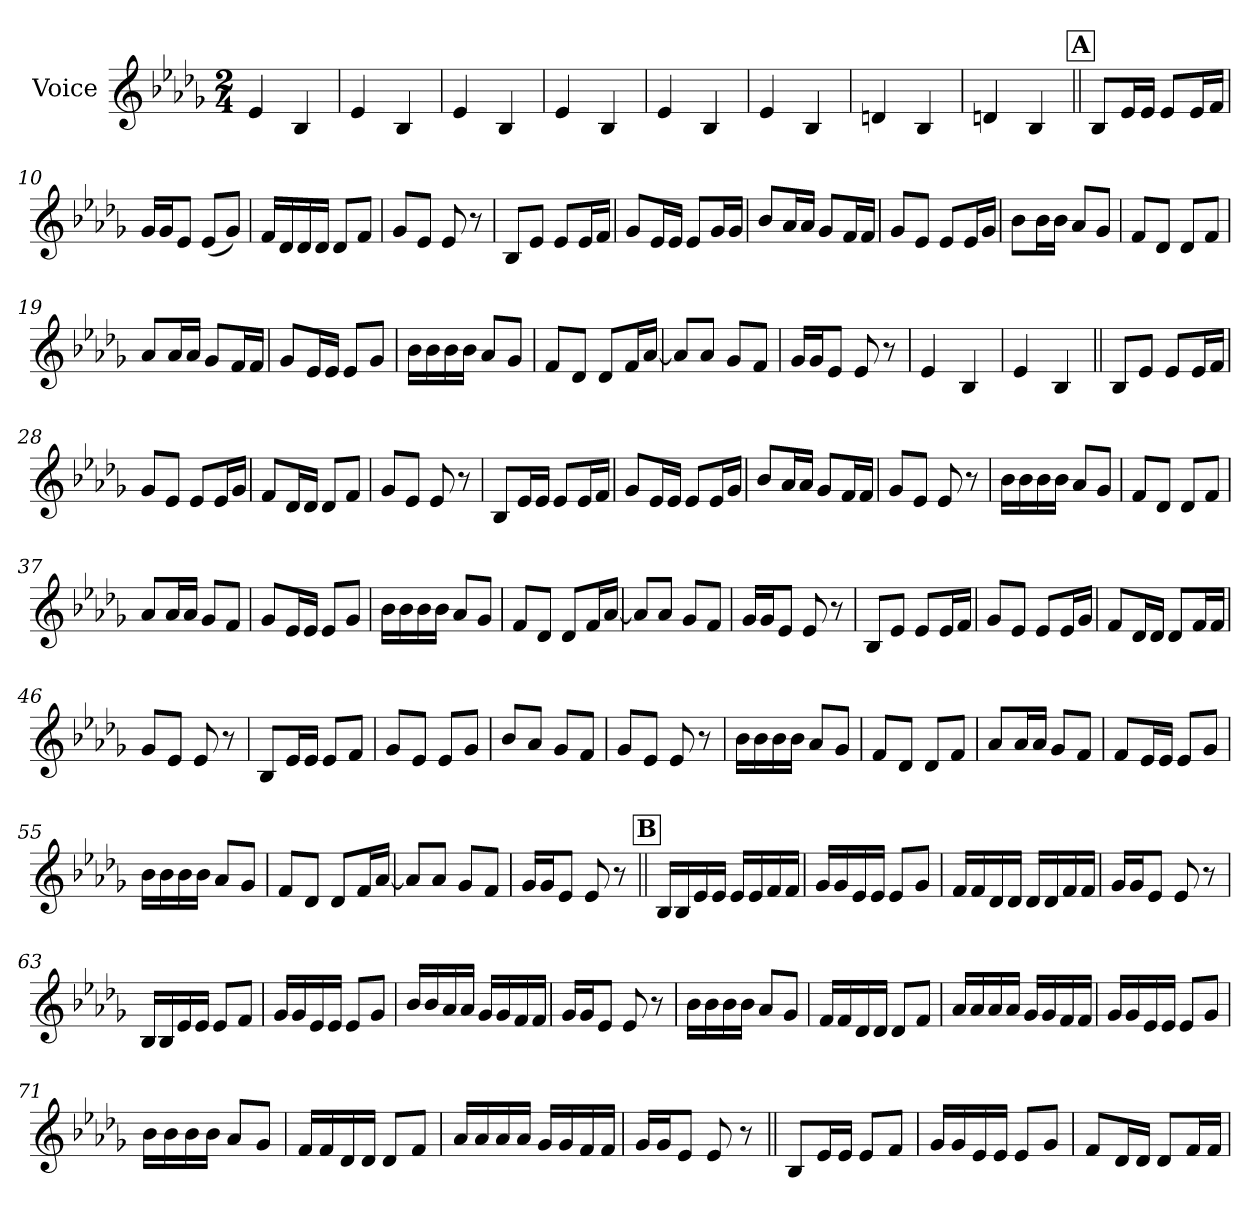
**kern
*part1
*staff1
*I"Voice
*I'Vc.
*clefG2
*k[b-e-a-d-g-]
*M2/4
*MM130
=1
4e-!
4B-!
=2
4e-!
4B-!
=3
4e-!
4B-!
=4
4e-!
4B-!
=5
4e-!
4B-!
=6
4e-!
4B-!
=7
4dn!
4B-!
=8
4dn!
4B-!
!!LO:REH:place=s1:a:B:fs=14:t=A
=9||
8B-L
16e-L
16e-JJ
8e-L
16e-L
16fJJ
=10
16g-LL
16g-J
8e-J
(<8e-L
8g-J)
=11
16fLL
16d-
16d-
16d-JJ
8d-L
8fJ
=12
8g-L
8e-J
8e-
8r
=13
8B-L
8e-J
8e-L
16e-L
16fJJ
=14
8g-L
16e-L
16e-JJ
8e-L
16g-L
16g-JJ
=15
8b-L
16a-L
16a-JJ
8g-L
16fL
16fJJ
=16
8g-L
8e-J
8e-L
16e-L
16g-JJ
=17
8b-L
16b-L
16b-JJ
8a-L
8g-J
=18
8fL
8d-J
8d-L
8fJ
=19
8a-L
16a-L
16a-JJ
8g-L
16fL
16fJJ
=20
8g-L
16e-L
16e-JJ
8e-L
8g-J
=21
16b-LL
16b-
16b-
16b-JJ
8a-L
8g-J
=22
8fL
8d-J
8d-L
16fL
[16a-JJ
=23
8a-L]
8a-J
8g-L
8fJ
=24
16g-LL
16g-J
8e-J
8e-
8r
=25
4e-!
4B-!
=26
4e-!
4B-!
=27||
8B-L
8e-J
8e-L
16e-L
16fJJ
=28
8g-L
8e-J
8e-L
16e-L
16g-JJ
=29
8fL
16d-L
16d-JJ
8d-L
8fJ
=30
8g-L
8e-J
8e-
8r
=31
8B-L
16e-L
16e-JJ
8e-L
16e-L
16fJJ
=32
8g-L
16e-L
16e-JJ
8e-L
16e-L
16g-JJ
=33
8b-L
16a-L
16a-JJ
8g-L
16fL
16fJJ
=34
8g-L
8e-J
8e-
8r
=35
16b-LL
16b-
16b-
16b-JJ
8a-L
8g-J
=36
8fL
8d-J
8d-L
8fJ
=37
8a-L
16a-L
16a-JJ
8g-L
8fJ
=38
8g-L
16e-L
16e-JJ
8e-L
8g-J
=39
16b-LL
16b-
16b-
16b-JJ
8a-L
8g-J
=40
8fL
8d-J
8d-L
16fL
[16a-JJ
=41
8a-L]
8a-J
8g-L
8fJ
=42
16g-LL
16g-J
8e-J
8e-
8r
=43
8B-L
8e-J
8e-L
16e-L
16fJJ
=44
8g-L
8e-J
8e-L
16e-L
16g-JJ
=45
8fL
16d-L
16d-JJ
8d-L
16fL
16fJJ
=46
8g-L
8e-J
8e-
8r
=47
8B-L
16e-L
16e-JJ
8e-L
8fJ
=48
8g-L
8e-J
8e-L
8g-J
=49
8b-L
8a-J
8g-L
8fJ
=50
8g-L
8e-J
8e-
8r
=51
16b-LL
16b-
16b-
16b-JJ
8a-L
8g-J
=52
8fL
8d-J
8d-L
8fJ
=53
8a-L
16a-L
16a-JJ
8g-L
8fJ
=54
8fL
16e-L
16e-JJ
8e-L
8g-J
=55
16b-LL
16b-
16b-
16b-JJ
8a-L
8g-J
=56
8fL
8d-J
8d-L
16fL
[16a-JJ
=57
8a-L]
8a-J
8g-L
8fJ
=58
16g-LL
16g-J
8e-J
8e-
8r
!!LO:REH:place=s1:a:B:fs=14:t=B
=59||
16B-LL
16B-
16e-
16e-JJ
16e-LL
16e-
16f
16fJJ
=60
16g-LL
16g-
16e-
16e-JJ
8e-L
8g-J
=61
16fLL
16f
16d-
16d-JJ
16d-LL
16d-
16f
16fJJ
=62
16g-LL
16g-J
8e-J
8e-
8r
=63
16B-LL
16B-
16e-
16e-JJ
8e-L
8fJ
=64
16g-LL
16g-
16e-
16e-JJ
8e-L
8g-J
=65
16b-LL
16b-
16a-
16a-JJ
16g-LL
16g-
16f
16fJJ
=66
16g-LL
16g-J
8e-J
8e-
8r
=67
16b-LL
16b-
16b-
16b-JJ
8a-L
8g-J
=68
16fLL
16f
16d-
16d-JJ
8d-L
8fJ
=69
16a-LL
16a-
16a-
16a-JJ
16g-LL
16g-
16f
16fJJ
=70
16g-LL
16g-
16e-
16e-JJ
8e-L
8g-J
=71
16b-LL
16b-
16b-
16b-JJ
8a-L
8g-J
=72
16fLL
16f
16d-
16d-JJ
8d-L
8fJ
=73
16a-LL
16a-
16a-
16a-JJ
16g-LL
16g-
16f
16fJJ
=74
16g-LL
16g-J
8e-J
8e-
8r
=75||
8B-L
16e-L
16e-JJ
8e-L
8fJ
=76
16g-LL
16g-
16e-
16e-JJ
8e-L
8g-J
=77
8fL
16d-L
16d-JJ
8d-L
16fL
16fJJ
=
*-
